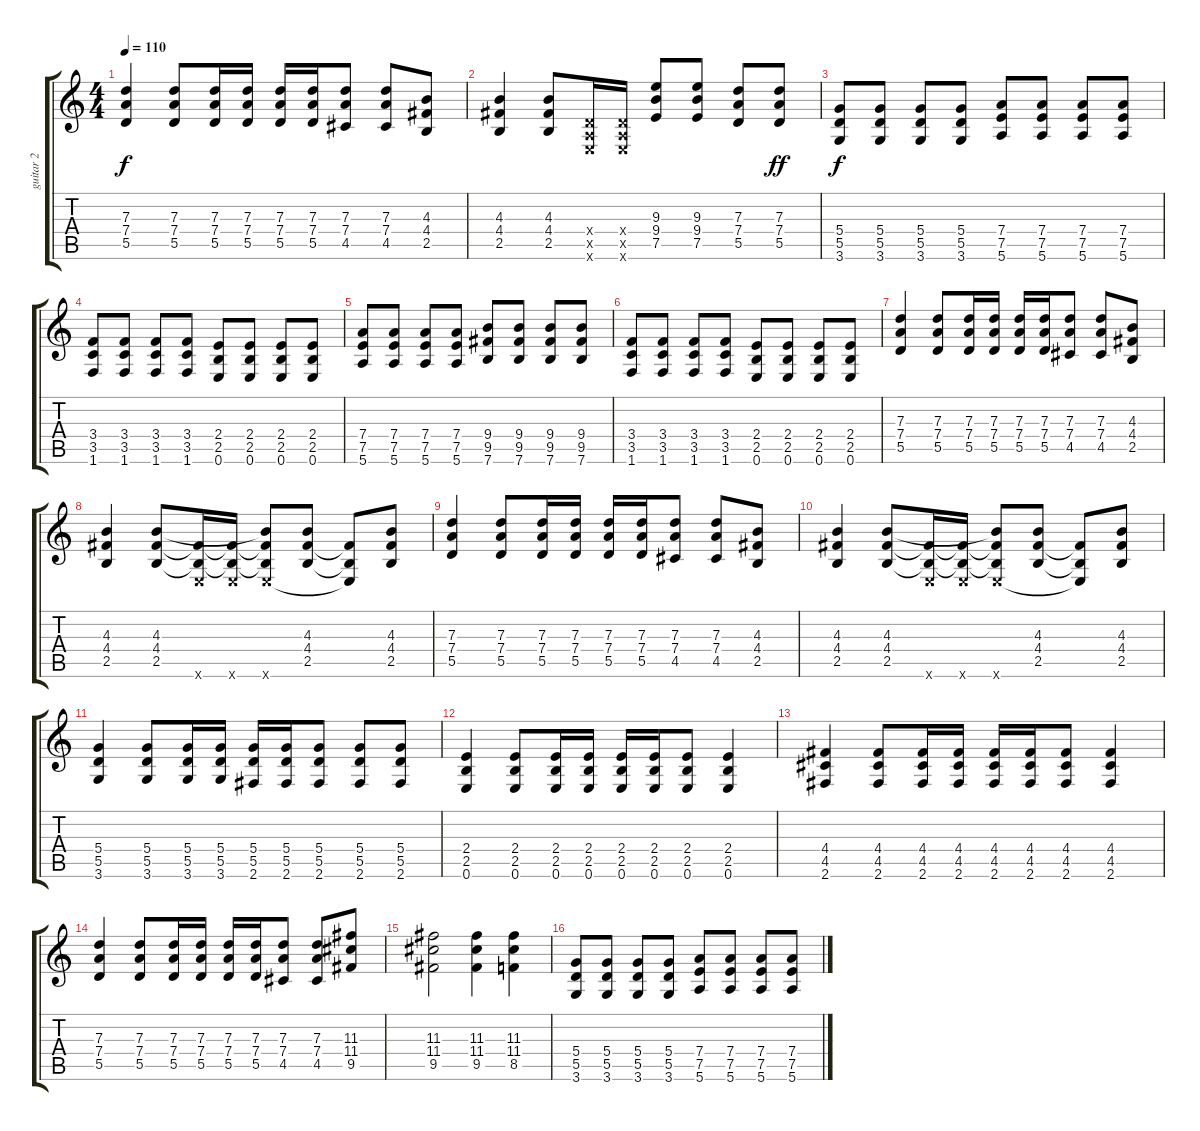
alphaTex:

\track ("guitar 2" "guitar 2") {instrument distortionguitar}
\staff {score tabs}
\tuning (E4 B3 G3 D3 A2 E2) {hide}
\ts (4 4)
\tempo 110
\clef g2
\ks c
(7.3 7.4 5.5).4{dy f} (7.3 7.4 5.5).8 (7.3 7.4 5.5).16 (7.3 7.4 5.5).16 (7.3 7.4 5.5).16 (7.3 7.4 5.5).16 (7.3 7.4 4.5).8 (7.3 7.4 4.5).8 (4.3 4.4 2.5).8 |
(4.3 4.4 2.5).4 (4.3 4.4 2.5).8 (0.4{x} 0.5{x} 0.6{x}).16 (0.4{x} 0.5{x} 0.6{x}).16 (9.3 9.4 7.5).8 (9.3 9.4 7.5).8 (7.3 7.4 5.5).8 (7.3 7.4 5.5).8{dy ff} |
(5.4 5.5 3.6).8{dy f} (5.4 5.5 3.6).8 (5.4 5.5 3.6).8 (5.4 5.5 3.6).8 (7.4 7.5 5.6).8 (7.4 7.5 5.6).8 (7.4 7.5 5.6).8 (7.4 7.5 5.6).8 |
(3.4 3.5 1.6).8 (3.4 3.5 1.6).8 (3.4 3.5 1.6).8 (3.4 3.5 1.6).8 (2.4 2.5 0.6).8 (2.4 2.5 0.6).8 (2.4 2.5 0.6).8 (2.4 2.5 0.6).8 |
(7.4 7.5 5.6).8 (7.4 7.5 5.6).8 (7.4 7.5 5.6).8 (7.4 7.5 5.6).8 (9.4 9.5 7.6).8 (9.4 9.5 7.6).8 (9.4 9.5 7.6).8 (9.4 9.5 7.6).8 |
(3.4 3.5 1.6).8 (3.4 3.5 1.6).8 (3.4 3.5 1.6).8 (3.4 3.5 1.6).8 (2.4 2.5 0.6).8 (2.4 2.5 0.6).8 (2.4 2.5 0.6).8 (2.4 2.5 0.6).8 |
(7.3 7.4 5.5).4 (7.3 7.4 5.5).8 (7.3 7.4 5.5).16 (7.3 7.4 5.5).16 (7.3 7.4 5.5).16 (7.3 7.4 5.5).16 (7.3 7.4 4.5).8 (7.3 7.4 4.5).8 (4.3 4.4 2.5).8 |
(4.3 4.4 2.5).4 (4.3 4.4 2.5).8 (4.4{t} 2.5{t} 0.6{x}).16 (4.4{t} 2.5{t} 0.6{x}).16 (4.3{t} 4.4{t} 2.5{t} 0.6{x}).8 (4.3 4.4 2.5).8 (4.4{t} 2.5{t} 0.6{t}).8 (4.3 4.4 2.5).8 |
(7.3 7.4 5.5).4 (7.3 7.4 5.5).8 (7.3 7.4 5.5).16 (7.3 7.4 5.5).16 (7.3 7.4 5.5).16 (7.3 7.4 5.5).16 (7.3 7.4 4.5).8 (7.3 7.4 4.5).8 (4.3 4.4 2.5).8 |
(4.3 4.4 2.5).4 (4.3 4.4 2.5).8 (4.4{t} 2.5{t} 0.6{x}).16 (4.4{t} 2.5{t} 0.6{x}).16 (4.3{t} 4.4{t} 2.5{t} 0.6{x}).8 (4.3 4.4 2.5).8 (4.4{t} 2.5{t} 0.6{t}).8 (4.3 4.4 2.5).8 |
(5.4 5.5 3.6).4 (5.4 5.5 3.6).8 (5.4 5.5 3.6).16 (5.4 5.5 3.6).16 (5.4 5.5 2.6).16 (5.4 5.5 2.6).16 (5.4 5.5 2.6).8 (5.4 5.5 2.6).8 (5.4 5.5 2.6).8 |
(2.4 2.5 0.6).4 (2.4 2.5 0.6).8 (2.4 2.5 0.6).16 (2.4 2.5 0.6).16 (2.4 2.5 0.6).16 (2.4 2.5 0.6).16 (2.4 2.5 0.6).8 (2.4 2.5 0.6).4 |
(4.4 4.5 2.6).4 (4.4 4.5 2.6).8 (4.4 4.5 2.6).16 (4.4 4.5 2.6).16 (4.4 4.5 2.6).16 (4.4 4.5 2.6).16 (4.4 4.5 2.6).8 (4.4 4.5 2.6).4 |
(7.3 7.4 5.5).4 (7.3 7.4 5.5).8 (7.3 7.4 5.5).16 (7.3 7.4 5.5).16 (7.3 7.4 5.5).16 (7.3 7.4 5.5).16 (7.3 7.4 4.5).8 (7.3 7.4 4.5).8 (11.3 11.4 9.5).8 |
(11.3 11.4 9.5).2 (11.3 11.4 9.5).4 (11.3 11.4 8.5).4 |
(5.4 5.5 3.6).8 (5.4 5.5 3.6).8 (5.4 5.5 3.6).8 (5.4 5.5 3.6).8 (7.4 7.5 5.6).8 (7.4 7.5 5.6).8 (7.4 7.5 5.6).8 (7.4 7.5 5.6).8
